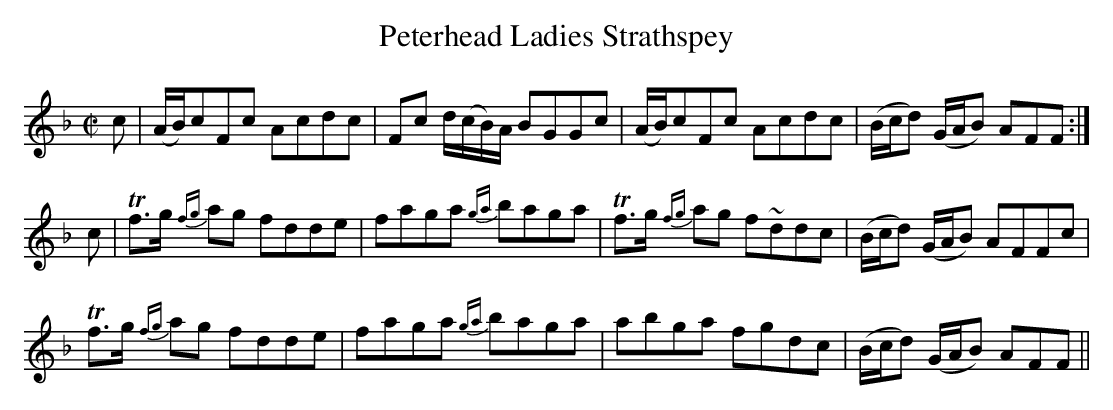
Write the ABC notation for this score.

X:1
T:Peterhead Ladies Strathspey
M:C|
L:1/8
K:F
c|(A/B/)cFc Acdc|Fc d/(c/B/)A/ BGGc|(A/B/)cFc Acdc|(B/c/d) (G/A/B) AFF:|
c|Tf>g {fg}ag fdde|faga {ga}baga|Tf>g {fg}ag f~ddc|(B/c/d) (G/A/B) AFFc|
Tf>g {fg}ag fdde|faga {ga}baga|abga fgdc|(B/c/d) (G/A/B) AFF||
